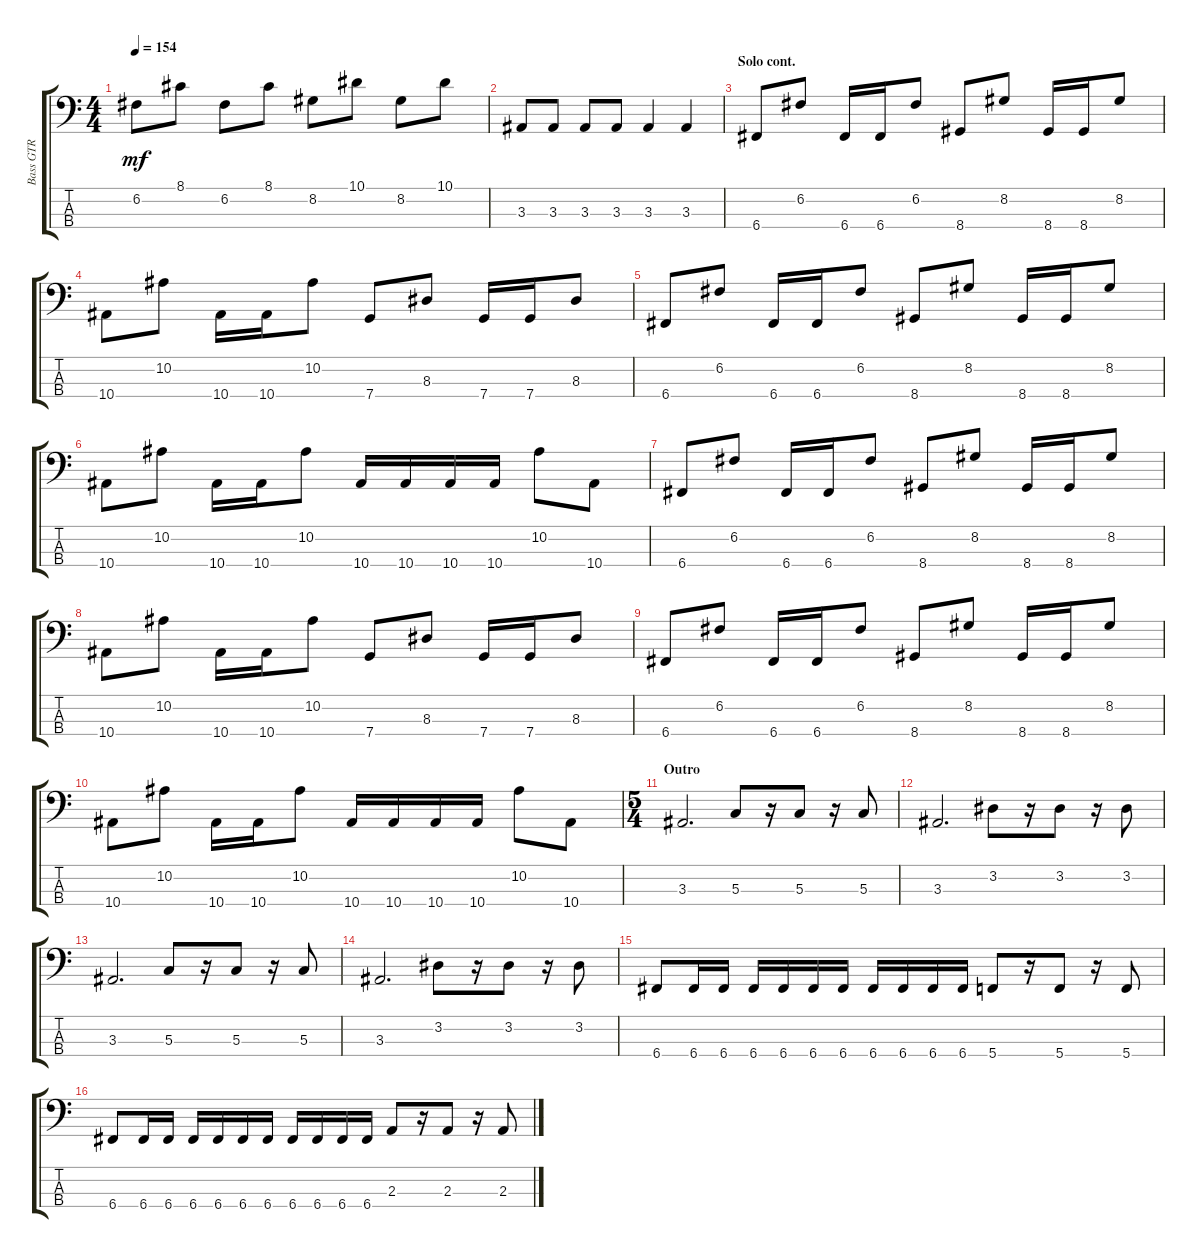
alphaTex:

\track ("Bass GTR" "Bass GTR") {instrument electricbassfinger}
\staff {score tabs}
\tuning (F2 C2 G1 C1) {hide}
\ts (4 4)
\tempo 154
\clef f4
\ks aminor
6.2.8{dy mf} 8.1.8 6.2.8 8.1.8 8.2.8 10.1.8 8.2.8 10.1.8 |
3.3.8 3.3.8 3.3.8 3.3.8 3.3.4 3.3.4 |
\section ("" "Solo cont.")
6.4.8 6.2.8 6.4.16 6.4.16 6.2.8 8.4.8 8.2.8 8.4.16 8.4.16 8.2.8 |
10.4.8 10.2.8 10.4.16 10.4.16 10.2.8 7.4.8 8.3.8 7.4.16 7.4.16 8.3.8 |
6.4.8 6.2.8 6.4.16 6.4.16 6.2.8 8.4.8 8.2.8 8.4.16 8.4.16 8.2.8 |
10.4.8 10.2.8 10.4.16 10.4.16 10.2.8 10.4.16 10.4.16 10.4.16 10.4.16 10.2.8 10.4.8 |
6.4.8 6.2.8 6.4.16 6.4.16 6.2.8 8.4.8 8.2.8 8.4.16 8.4.16 8.2.8 |
10.4.8 10.2.8 10.4.16 10.4.16 10.2.8 7.4.8 8.3.8 7.4.16 7.4.16 8.3.8 |
6.4.8 6.2.8 6.4.16 6.4.16 6.2.8 8.4.8 8.2.8 8.4.16 8.4.16 8.2.8 |
10.4.8 10.2.8 10.4.16 10.4.16 10.2.8 10.4.16 10.4.16 10.4.16 10.4.16 10.2.8 10.4.8 |
\ts (5 4)
\section ("" "Outro")
3.3.2{d} 5.3.8 r.16 5.3.8 r.16 5.3.8 |
3.3.2{d} 3.2.8 r.16 3.2.8 r.16 3.2.8 |
3.3.2{d} 5.3.8 r.16 5.3.8 r.16 5.3.8 |
3.3.2{d} 3.2.8 r.16 3.2.8 r.16 3.2.8 |
6.4.8 6.4.16 6.4.16 6.4.16 6.4.16 6.4.16 6.4.16 6.4.16 6.4.16 6.4.16 6.4.16 5.4.8 r.16 5.4.8 r.16 5.4.8 |
6.4.8 6.4.16 6.4.16 6.4.16 6.4.16 6.4.16 6.4.16 6.4.16 6.4.16 6.4.16 6.4.16 2.3.8 r.16 2.3.8 r.16 2.3.8
